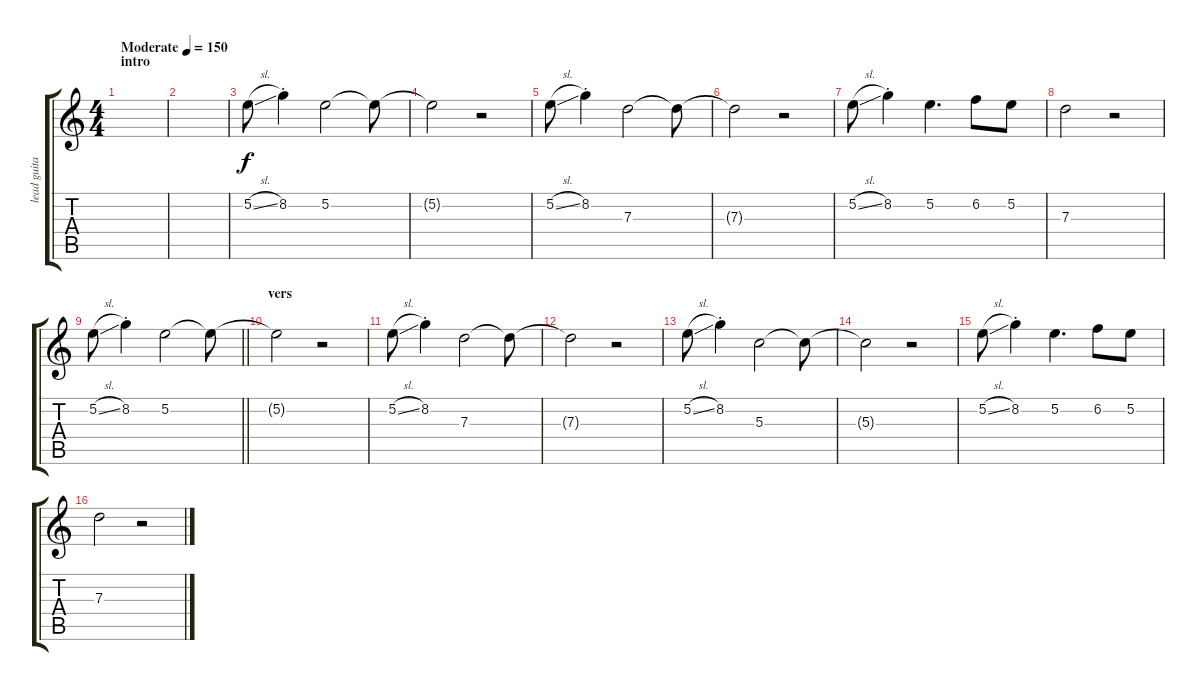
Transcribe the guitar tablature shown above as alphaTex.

\track ("lead guitar" "lead guita") {instrument overdrivenguitar}
\staff {score tabs}
\tuning (E4 B3 G3 D3 A2 E2) {hide}
\ts (4 4)
\section ("" "intro")
\tempo (150 "Moderate")
\clef g2
\ks c
|
|
5.2{sl}.8 8.2{st}.4 5.2.2 5.2{t}.8 |
5.2{t}.2 r.2 |
5.2{sl}.8 8.2{st}.4 7.3.2 7.3{t}.8 |
7.3{t}.2 r.2 |
5.2{sl}.8 8.2{st}.4 5.2.4{d} 6.2.8 5.2.8 |
7.3.2 r.2 |
\barLineRight lightlight
5.2{sl}.8 8.2{st}.4 5.2.2 5.2{t}.8 |
\section ("" "vers")
5.2{t}.2 r.2 |
5.2{sl}.8 8.2{st}.4 7.3.2 7.3{t}.8 |
7.3{t}.2 r.2 |
5.2{sl}.8 8.2{st}.4 5.3.2 5.3{t}.8 |
5.3{t}.2 r.2 |
5.2{sl}.8 8.2{st}.4 5.2.4{d} 6.2.8 5.2.8 |
7.3.2 r.2
